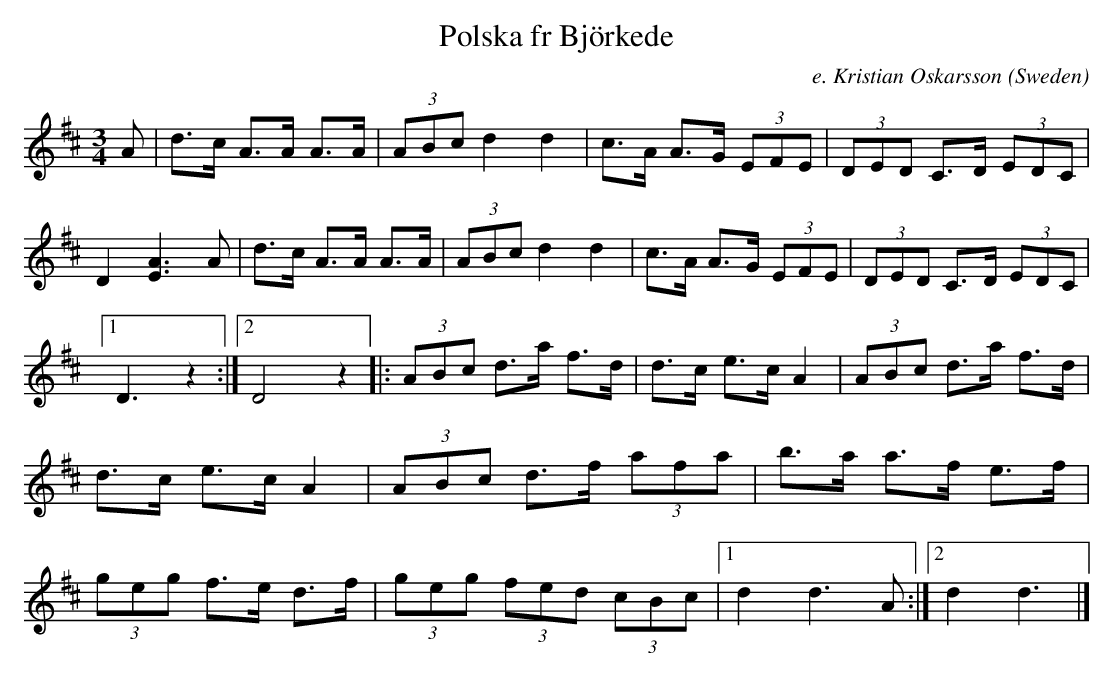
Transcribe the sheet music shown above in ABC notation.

X:1
T:Polska fr Bj\"orkede
C:e. Kristian Oskarsson
O:Sweden
M:3/4
K:D
A|\
d>c A>A A>A| (3ABc d2 d2| c>A A>G (3EFE| (3DED C>D (3EDC| D2 [E3A3] A|\
d>c A>A A>A| (3ABc d2 d2| c>A A>G (3EFE| (3DED C>D (3EDC|1 D3 z2 :|2 D4 z2|:\
(3ABc d>a f>d| d>c e>c A2| (3ABc d>a f>d| d>c e>c A2| \
(3ABc d>f (3afa| b>a a>f e>f| (3geg f>e d>f| (3geg (3fed (3cBc\
|1 d2 d3 A :|2 d2 d3|]
